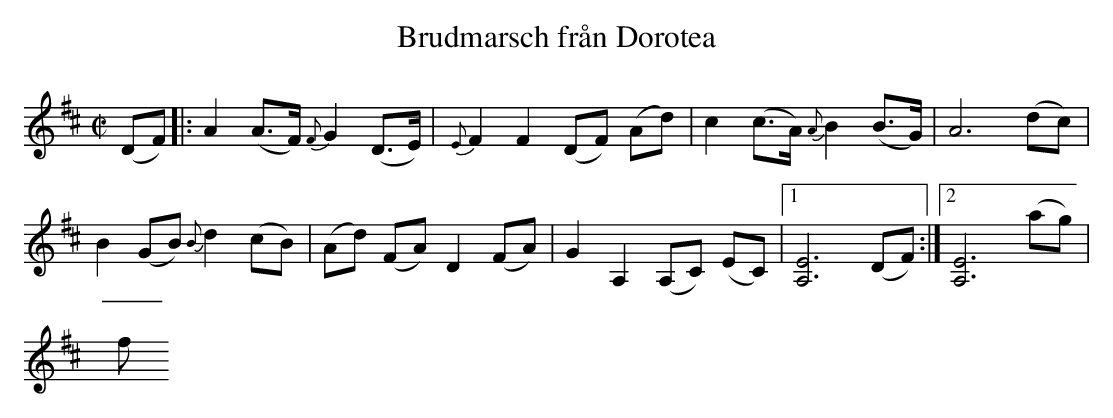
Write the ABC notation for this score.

X:1
T: Brudmarsch från Dorotea
M: C|
L: 1/8
K: D
(DF) |: A2(A>F) {F}G2(D>E) | {E}F2F2 (DF) (Ad) | c2(c>A) {A}B2(B>G) | A6(dc) |
B2(GB) {B}d2(cB) | (Ad) (FA) D2(FA) | G2A,2 (A,C) (EC) |1 [A,E]6(DF) :|2 [A,E]6(ag) |
f
